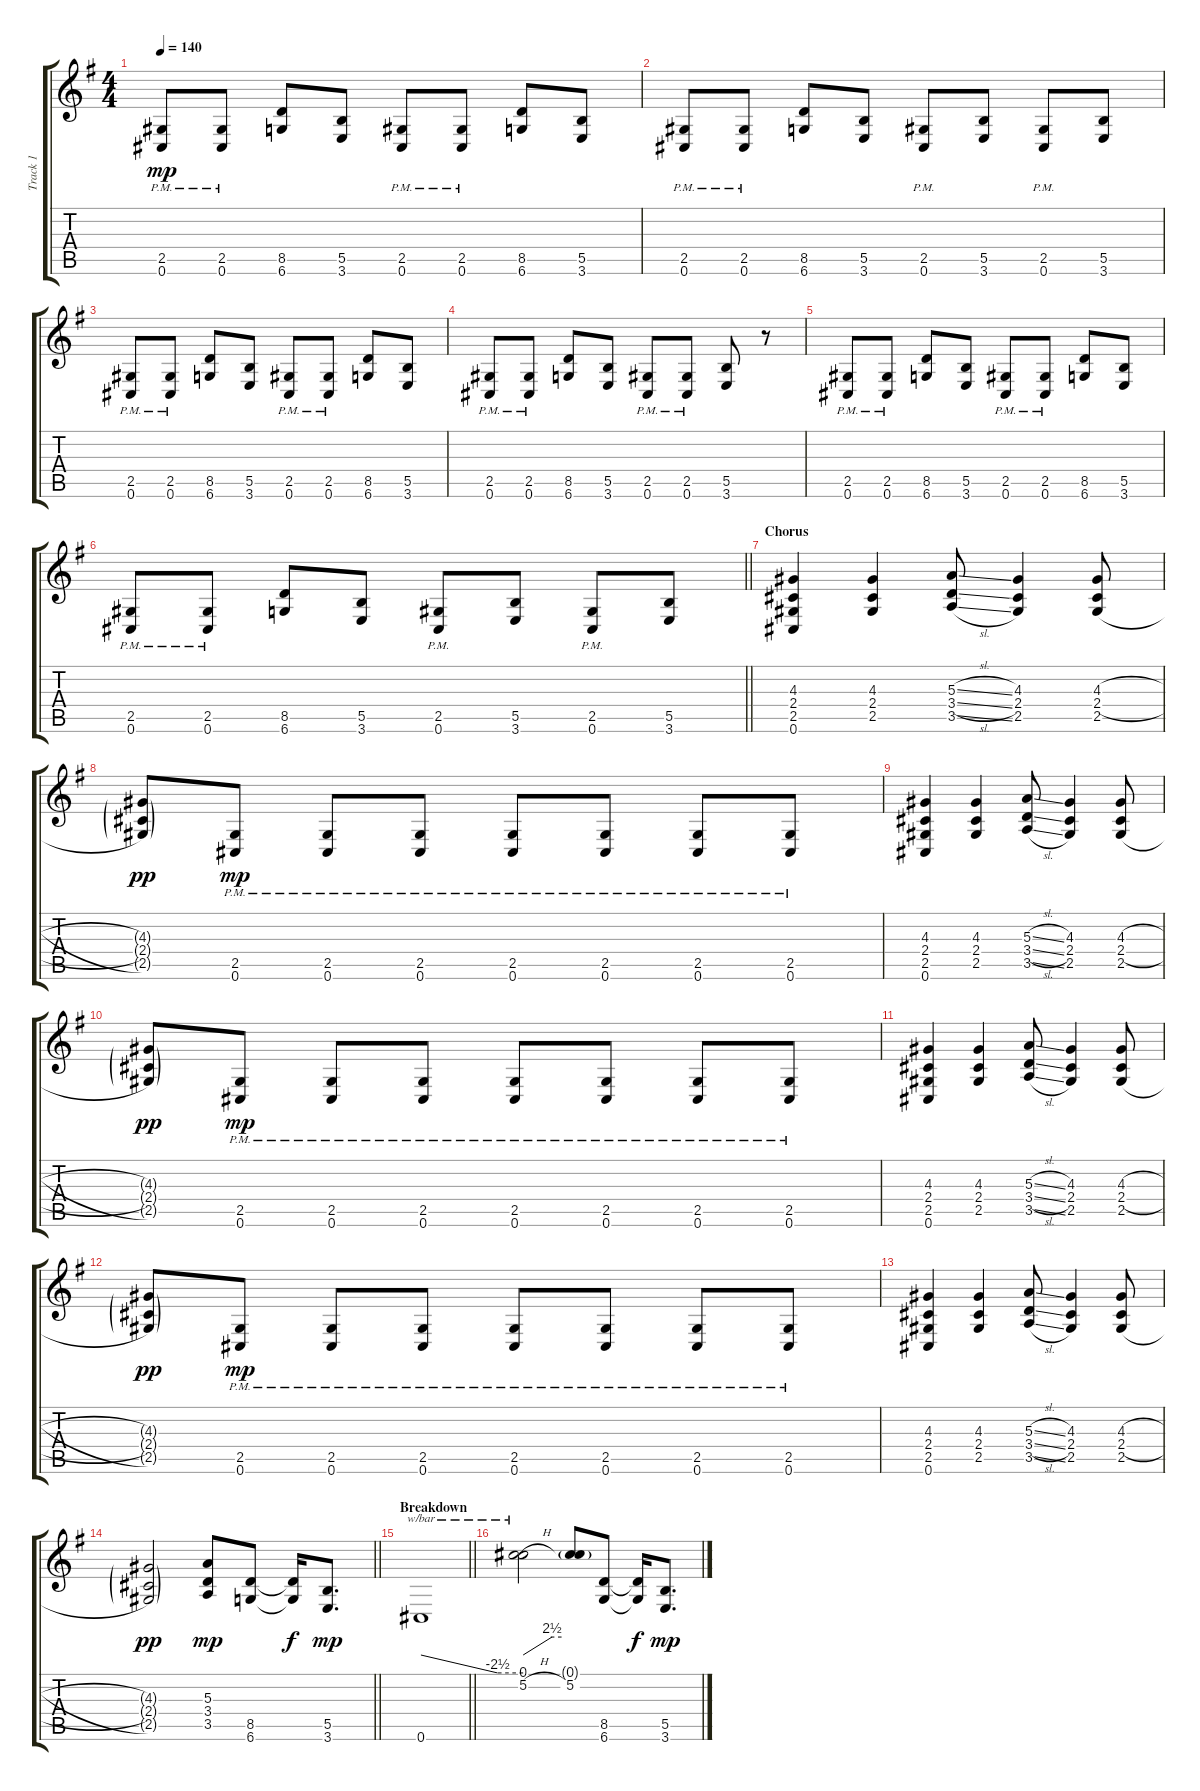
\track ("Track 1" "Track 1") {instrument distortionguitar}
\staff {score tabs}
\tuning (Db4 Ab3 E3 B2 Gb2 Db2) {hide}
\ts (4 4)
\tempo 140
\clef g2
\ks g
(2.5{pm} 0.6{pm}).8{dy mp} (2.5{pm} 0.6{pm}).8 (8.5 6.6).8 (5.5 3.6).8 (2.5{pm} 0.6{pm}).8 (2.5{pm} 0.6{pm}).8 (8.5 6.6).8 (5.5 3.6).8 |
(2.5{pm} 0.6{pm}).8 (2.5{pm} 0.6{pm}).8 (8.5 6.6).8 (5.5 3.6).8 (2.5{pm} 0.6{pm}).8 (5.5 3.6).8 (2.5{pm} 0.6{pm}).8 (5.5 3.6).8 |
(2.5{pm} 0.6{pm}).8 (2.5{pm} 0.6{pm}).8 (8.5 6.6).8 (5.5 3.6).8 (2.5{pm} 0.6{pm}).8 (2.5{pm} 0.6{pm}).8 (8.5 6.6).8 (5.5 3.6).8 |
(2.5{pm} 0.6{pm}).8 (2.5{pm} 0.6{pm}).8 (8.5 6.6).8 (5.5 3.6).8 (2.5{pm} 0.6{pm}).8 (2.5{pm} 0.6{pm}).8 (5.5 3.6).8 r.8 |
(2.5{pm} 0.6{pm}).8 (2.5{pm} 0.6{pm}).8 (8.5 6.6).8 (5.5 3.6).8 (2.5{pm} 0.6{pm}).8 (2.5{pm} 0.6{pm}).8 (8.5 6.6).8 (5.5 3.6).8 |
\barLineRight lightlight
(2.5{pm} 0.6{pm}).8 (2.5{pm} 0.6{pm}).8 (8.5 6.6).8 (5.5 3.6).8 (2.5{pm} 0.6{pm}).8 (5.5 3.6).8 (2.5{pm} 0.6{pm}).8 (5.5 3.6).8 |
\section ("" "Chorus")
(4.3 2.4 2.5 0.6).4 (4.3 2.4 2.5).4 (5.3{sl} 3.4{sl} 3.5{sl}).8 (4.3 2.4 2.5).4 (4.3{h} 2.4{h} 2.5{h}).8 |
(4.3{g} 2.4{g} 2.5{g}).8{dy pp} (2.5{pm} 0.6{pm}).8{dy mp} (2.5{pm} 0.6{pm}).8 (2.5{pm} 0.6{pm}).8 (2.5{pm} 0.6{pm}).8 (2.5{pm} 0.6{pm}).8 (2.5{pm} 0.6{pm}).8 (2.5{pm} 0.6{pm}).8 |
(4.3 2.4 2.5 0.6).4 (4.3 2.4 2.5).4 (5.3{sl} 3.4{sl} 3.5{sl}).8 (4.3 2.4 2.5).4 (4.3{h} 2.4{h} 2.5{h}).8 |
(4.3{g} 2.4{g} 2.5{g}).8{dy pp} (2.5{pm} 0.6{pm}).8{dy mp} (2.5{pm} 0.6{pm}).8 (2.5{pm} 0.6{pm}).8 (2.5{pm} 0.6{pm}).8 (2.5{pm} 0.6{pm}).8 (2.5{pm} 0.6{pm}).8 (2.5{pm} 0.6{pm}).8 |
(4.3 2.4 2.5 0.6).4 (4.3 2.4 2.5).4 (5.3{sl} 3.4{sl} 3.5{sl}).8 (4.3 2.4 2.5).4 (4.3{h} 2.4{h} 2.5{h}).8 |
(4.3{g} 2.4{g} 2.5{g}).8{dy pp} (2.5{pm} 0.6{pm}).8{dy mp} (2.5{pm} 0.6{pm}).8 (2.5{pm} 0.6{pm}).8 (2.5{pm} 0.6{pm}).8 (2.5{pm} 0.6{pm}).8 (2.5{pm} 0.6{pm}).8 (2.5{pm} 0.6{pm}).8 |
(4.3 2.4 2.5 0.6).4 (4.3 2.4 2.5).4 (5.3{sl} 3.4{sl} 3.5{sl}).8 (4.3 2.4 2.5).4 (4.3{h} 2.4{h} 2.5{h}).8 |
\barLineRight lightlight
(4.3{g} 2.4{g} 2.5{g}).2{dy pp} (5.3 3.4 3.5).8{dy mp} (8.5 6.6).8 (8.5{t} 6.6{t}).16{dy f} (5.5 3.6).8{d dy mp} |
\section ("" "Breakdown")
\barLineRight lightlight
0.6.1{tbe (custom default 0 0 45 -10 60 -10)} |
(0.1{h} 5.2{h}).2{tbe (custom default 0 0 45 10 60 10)} (0.1{g} 5.2).8 (8.5 6.6).8 (8.5{t} 6.6{t}).16{dy f} (5.5 3.6).8{d dy mp}
